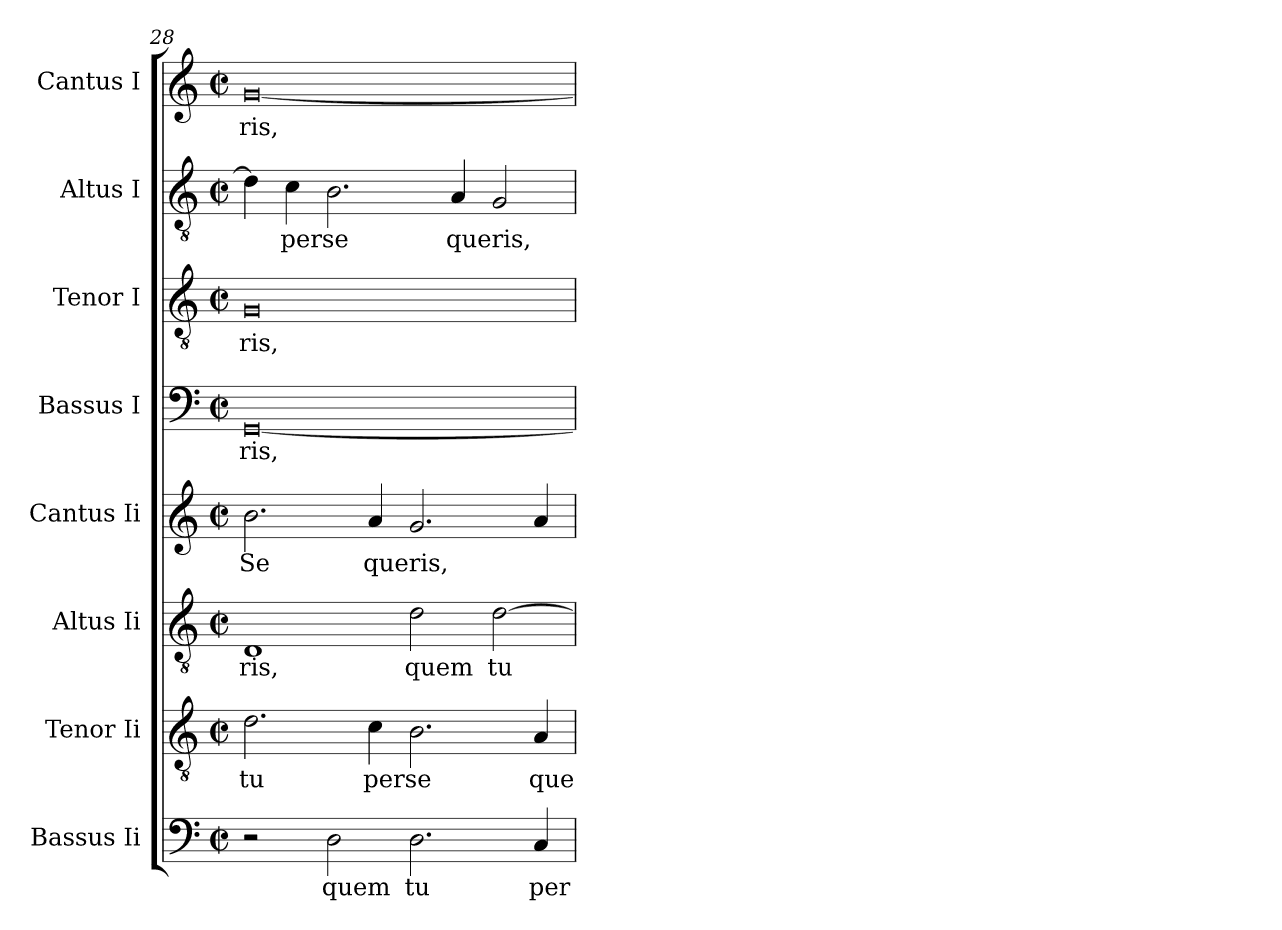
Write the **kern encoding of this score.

**kern	**text	**kern	**text	**kern	**text	**kern	**text	**kern	**text	**kern	**text	**kern	**text	**kern	**text
*part8	*part8	*part7	*part7	*part6	*part6	*part5	*part5	*part4	*part4	*part3	*part3	*part2	*part2	*part1	*part1
*staff8	*staff8	*staff7	*staff7	*staff6	*staff6	*staff5	*staff5	*staff4	*staff4	*staff3	*staff3	*staff2	*staff2	*staff1	*staff1
*I"Bassus Ii	*	*I"Tenor Ii	*	*I"Altus Ii	*	*I"Cantus Ii	*	*I"Bassus I	*	*I"Tenor I	*	*I"Altus I	*	*I"Cantus I	*
*clefF4	*	*clefGv2	*	*clefGv2	*	*clefG2	*	*clefF4	*	*clefGv2	*	*clefGv2	*	*clefG2	*
*M2/2	*	*M2/2	*	*M2/2	*	*M2/2	*	*M2/2	*	*M2/2	*	*M2/2	*	*M2/2	*
*met(c|)	*	*met(c|)	*	*met(c|)	*	*met(c|)	*	*met(c|)	*	*met(c|)	*	*met(c|)	*	*met(c|)	*
=28	=28	=28	=28	=28	=28	=28	=28	=28	=28	=28	=28	=28	=28	=28	=28
!	!	!	!LO:LY:b:cj	!	!LO:LY:b:cj	!	!LO:LY:b:cj	!	!LO:LY:b:cj	!	!LO:LY:b:cj	!	!	!	!LO:LY:b:cj
2r	.	2.d\	tu	1D	-ris,	2.b\	Se	[<0GG	ris,	0G	-ris,	4d\]	.	[<0g	ris,
!	!	!	!	!	!	!	!	!	!	!	!	!	!LO:LY:b:cj	!	!
.	.	.	.	.	.	.	.	.	.	.	.	4c\	perse	.	.
!	!LO:LY:b:cj	!	!	!	!	!	!	!	!	!	!	!	!	!	!
2D\	quem	.	.	.	.	.	.	.	.	.	.	2.B\	.	.	.
!	!	!	!LO:LY:b:cj	!	!	!	!LO:LY:b	!	!	!	!	!	!	!	!
.	.	4c\	perse	.	.	4a/	queris,	.	.	.	.	.	.	.	.
!	!LO:LY:b:cj	!	!	!	!LO:LY:b:cj	!	!	!	!	!	!	!	!	!	!
2.D\	tu	2.B\	.	2d\	quem	2.g/	.	.	.	.	.	.	.	.	.
!	!	!	!	!	!	!	!	!	!	!	!	!	!LO:LY:b:cj	!	!
.	.	.	.	.	.	.	.	.	.	.	.	4A/	queris,	.	.
!	!	!	!	!	!LO:LY:b:cj	!	!	!	!	!	!	!	!	!	!
.	.	.	.	[>2d\	tu	.	.	.	.	.	.	2G/	.	.	.
!	!LO:LY:b:cj	!	!LO:LY:b:cj	!	!	!	!	!	!	!	!	!	!	!	!
4C/	per	4A/	que	.	.	4a/	.	.	.	.	.	.	.	.	.
=	=	=	=	=	=	=	=	=	=	=	=	=	=	=	=
*-	*-	*-	*-	*-	*-	*-	*-	*-	*-	*-	*-	*-	*-	*-	*-
